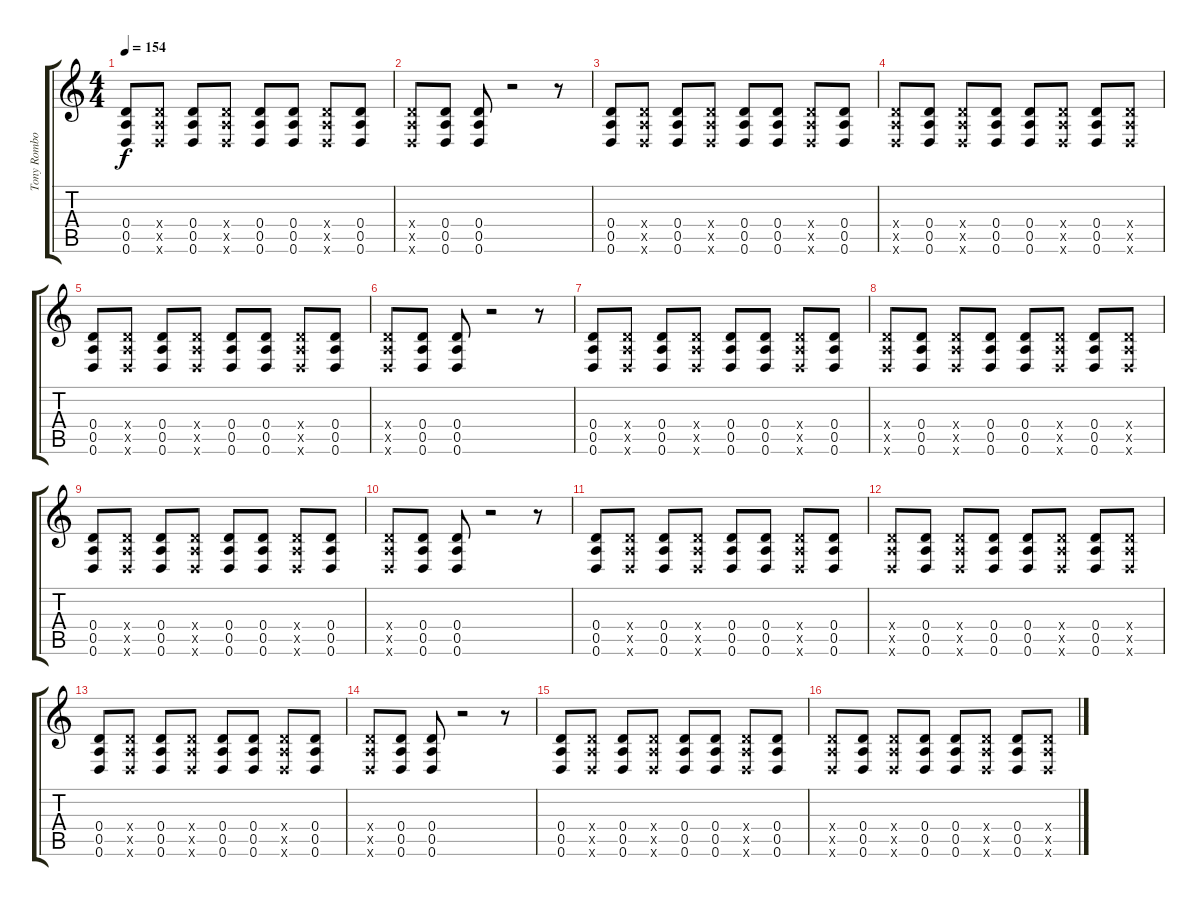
\track ("Tony Rombola" "Tony Rombo") {instrument distortionguitar}
\staff {score tabs}
\tuning (E4 B3 G3 D3 A2 D2) {hide}
\ts (4 4)
\tempo 154
\clef g2
\ks c
(0.4 0.5 0.6).8{dy f instrument distortionguitar} (0.4{x} 0.5{x} 0.6{x}).8 (0.4 0.5 0.6).8 (0.4{x} 0.5{x} 0.6{x}).8 (0.4 0.5 0.6).8 (0.4 0.5 0.6).8 (0.4{x} 0.5{x} 0.6{x}).8 (0.4 0.5 0.6).8 |
(0.4{x} 0.5{x} 0.6{x}).8 (0.4 0.5 0.6).8 (0.4 0.5 0.6).8 r.2 r.8 |
(0.4 0.5 0.6).8 (0.4{x} 0.5{x} 0.6{x}).8 (0.4 0.5 0.6).8 (0.4{x} 0.5{x} 0.6{x}).8 (0.4 0.5 0.6).8 (0.4 0.5 0.6).8 (0.4{x} 0.5{x} 0.6{x}).8 (0.4 0.5 0.6).8 |
(0.4{x} 0.5{x} 0.6{x}).8 (0.4 0.5 0.6).8 (0.4{x} 0.5{x} 0.6{x}).8 (0.4 0.5 0.6).8 (0.4 0.5 0.6).8 (0.4{x} 0.5{x} 0.6{x}).8 (0.4 0.5 0.6).8 (0.4{x} 0.5{x} 0.6{x}).8 |
(0.4 0.5 0.6).8 (0.4{x} 0.5{x} 0.6{x}).8 (0.4 0.5 0.6).8 (0.4{x} 0.5{x} 0.6{x}).8 (0.4 0.5 0.6).8 (0.4 0.5 0.6).8 (0.4{x} 0.5{x} 0.6{x}).8 (0.4 0.5 0.6).8 |
(0.4{x} 0.5{x} 0.6{x}).8 (0.4 0.5 0.6).8 (0.4 0.5 0.6).8 r.2 r.8 |
(0.4 0.5 0.6).8 (0.4{x} 0.5{x} 0.6{x}).8 (0.4 0.5 0.6).8 (0.4{x} 0.5{x} 0.6{x}).8 (0.4 0.5 0.6).8 (0.4 0.5 0.6).8 (0.4{x} 0.5{x} 0.6{x}).8 (0.4 0.5 0.6).8 |
(0.4{x} 0.5{x} 0.6{x}).8 (0.4 0.5 0.6).8 (0.4{x} 0.5{x} 0.6{x}).8 (0.4 0.5 0.6).8 (0.4 0.5 0.6).8 (0.4{x} 0.5{x} 0.6{x}).8 (0.4 0.5 0.6).8 (0.4{x} 0.5{x} 0.6{x}).8 |
(0.4 0.5 0.6).8 (0.4{x} 0.5{x} 0.6{x}).8 (0.4 0.5 0.6).8 (0.4{x} 0.5{x} 0.6{x}).8 (0.4 0.5 0.6).8 (0.4 0.5 0.6).8 (0.4{x} 0.5{x} 0.6{x}).8 (0.4 0.5 0.6).8 |
(0.4{x} 0.5{x} 0.6{x}).8 (0.4 0.5 0.6).8 (0.4 0.5 0.6).8 r.2 r.8 |
(0.4 0.5 0.6).8 (0.4{x} 0.5{x} 0.6{x}).8 (0.4 0.5 0.6).8 (0.4{x} 0.5{x} 0.6{x}).8 (0.4 0.5 0.6).8 (0.4 0.5 0.6).8 (0.4{x} 0.5{x} 0.6{x}).8 (0.4 0.5 0.6).8 |
(0.4{x} 0.5{x} 0.6{x}).8 (0.4 0.5 0.6).8 (0.4{x} 0.5{x} 0.6{x}).8 (0.4 0.5 0.6).8 (0.4 0.5 0.6).8 (0.4{x} 0.5{x} 0.6{x}).8 (0.4 0.5 0.6).8 (0.4{x} 0.5{x} 0.6{x}).8 |
(0.4 0.5 0.6).8 (0.4{x} 0.5{x} 0.6{x}).8 (0.4 0.5 0.6).8 (0.4{x} 0.5{x} 0.6{x}).8 (0.4 0.5 0.6).8 (0.4 0.5 0.6).8 (0.4{x} 0.5{x} 0.6{x}).8 (0.4 0.5 0.6).8 |
(0.4{x} 0.5{x} 0.6{x}).8 (0.4 0.5 0.6).8 (0.4 0.5 0.6).8 r.2 r.8 |
(0.4 0.5 0.6).8 (0.4{x} 0.5{x} 0.6{x}).8 (0.4 0.5 0.6).8 (0.4{x} 0.5{x} 0.6{x}).8 (0.4 0.5 0.6).8 (0.4 0.5 0.6).8 (0.4{x} 0.5{x} 0.6{x}).8 (0.4 0.5 0.6).8 |
(0.4{x} 0.5{x} 0.6{x}).8 (0.4 0.5 0.6).8 (0.4{x} 0.5{x} 0.6{x}).8 (0.4 0.5 0.6).8 (0.4 0.5 0.6).8 (0.4{x} 0.5{x} 0.6{x}).8 (0.4 0.5 0.6).8 (0.4{x} 0.5{x} 0.6{x}).8
